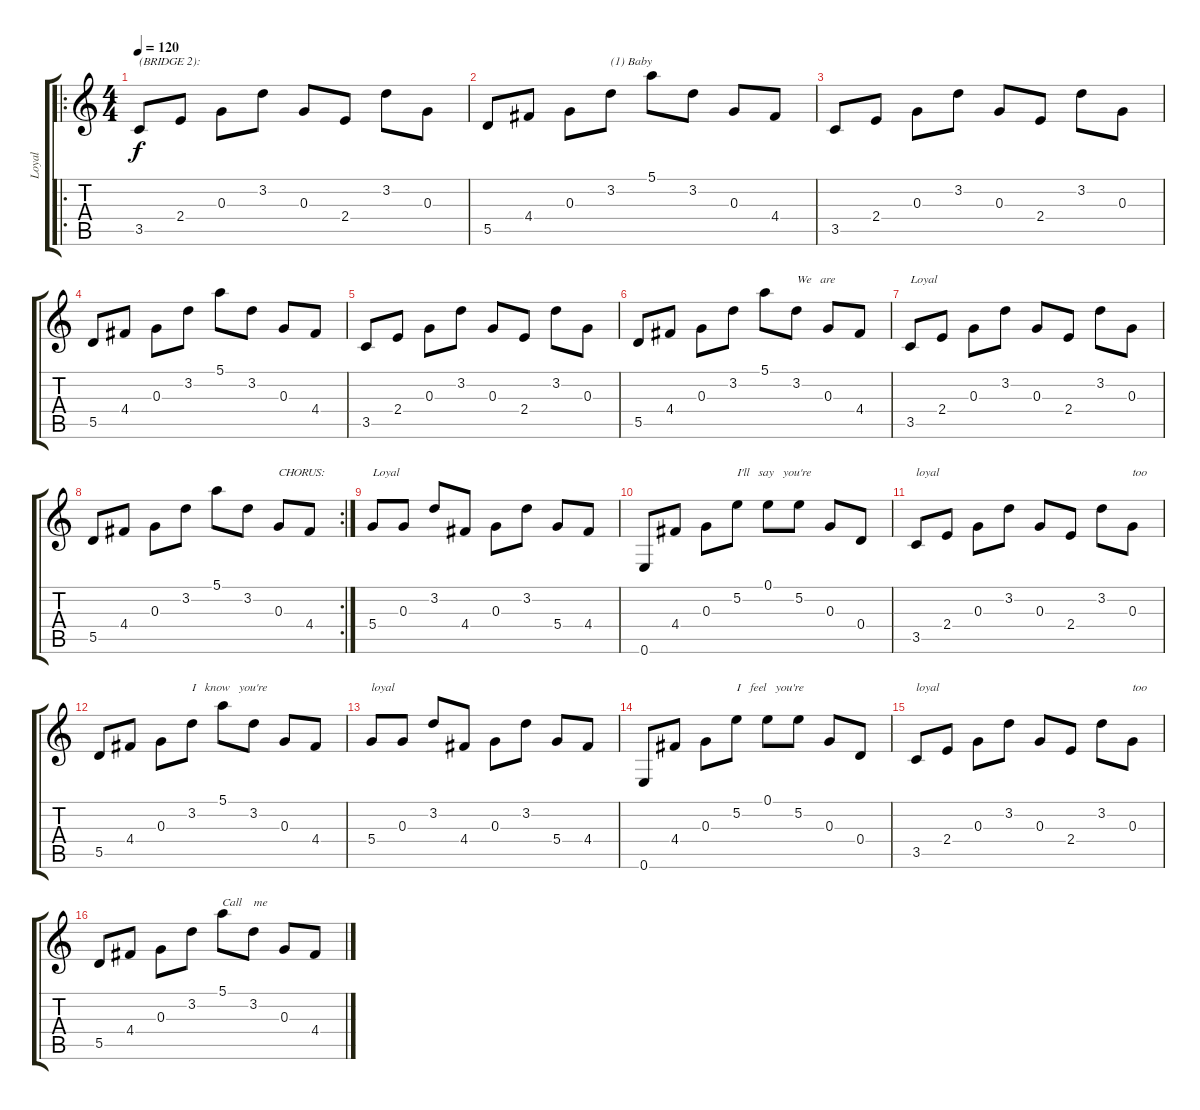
\track ("Loyal" "Loyal") {instrument electricguitarmuted}
\staff {score tabs}
\tuning (E4 B3 G3 D3 A2 E2) {hide}
\ro
\ts (4 4)
\tempo 120
\clef g2
\ks c
3.5.8{txt "(BRIDGE 2):" dy f} 2.4.8 0.3.8 3.2.8 0.3.8 2.4.8 3.2.8 0.3.8 |
5.5.8 4.4.8 0.3.8 3.2.8{txt "(1) Baby"} 5.1.8 3.2.8 0.3.8 4.4.8 |
3.5.8 2.4.8 0.3.8 3.2.8 0.3.8 2.4.8 3.2.8 0.3.8 |
5.5.8 4.4.8 0.3.8 3.2.8 5.1.8 3.2.8 0.3.8 4.4.8 |
3.5.8 2.4.8 0.3.8 3.2.8 0.3.8 2.4.8 3.2.8 0.3.8 |
5.5.8 4.4.8 0.3.8 3.2.8 5.1.8 3.2.8{txt "We   are"} 0.3.8 4.4.8 |
3.5.8{txt "Loyal"} 2.4.8 0.3.8 3.2.8 0.3.8 2.4.8 3.2.8 0.3.8 |
\rc 2
5.5.8 4.4.8 0.3.8 3.2.8 5.1.8 3.2.8 0.3.8{txt "CHORUS:"} 4.4.8 |
5.4.8{txt "Loyal"} 0.3.8 3.2.8 4.4.8 0.3.8 3.2.8 5.4.8 4.4.8 |
0.6.8 4.4.8 0.3.8 5.2.8{txt "I'll   say   you're"} 0.1.8 5.2.8 0.3.8 0.4.8 |
3.5.8{txt "loyal"} 2.4.8 0.3.8 3.2.8 0.3.8 2.4.8 3.2.8 0.3.8{txt "too"} |
5.5.8 4.4.8 0.3.8 3.2.8{txt "I   know   you're"} 5.1.8 3.2.8 0.3.8 4.4.8 |
5.4.8{txt "loyal"} 0.3.8 3.2.8 4.4.8 0.3.8 3.2.8 5.4.8 4.4.8 |
0.6.8 4.4.8 0.3.8 5.2.8{txt "I   feel   you're"} 0.1.8 5.2.8 0.3.8 0.4.8 |
3.5.8{txt "loyal"} 2.4.8 0.3.8 3.2.8 0.3.8 2.4.8 3.2.8 0.3.8{txt "too"} |
5.5.8 4.4.8 0.3.8 3.2.8 5.1.8{txt "Call    me"} 3.2.8 0.3.8 4.4.8
